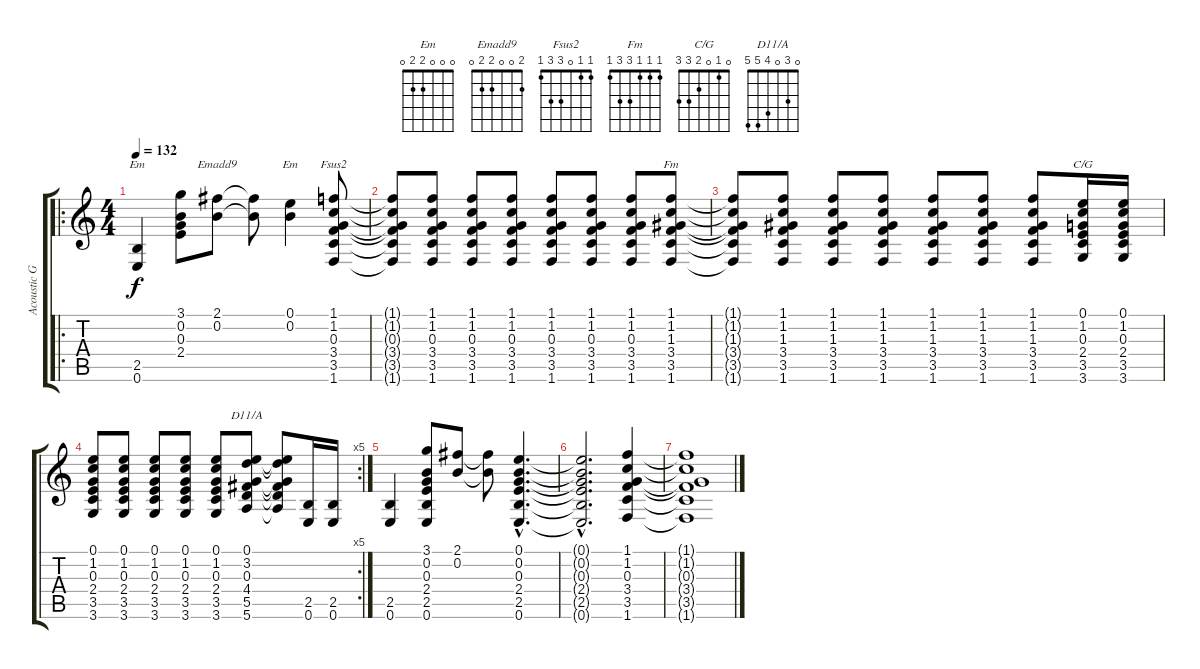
\track ("Acoustic Guitar" "Acoustic G") {instrument acousticguitarsteel}
\staff {score tabs}
\tuning (E4 B3 G3 D3 A2 E2) {hide}
\chord ("Em" 3 0 0 2 2 0)
\chord ("Emadd9" 2 0 0 2 2 0)
\chord ("Em" 0 0 0 2 2 0)
\chord ("Fsus2" 1 1 0 3 3 1)
\chord ("Fm" 1 1 1 3 3 1)
\chord ("C/G" 0 1 0 2 3 3)
\chord ("D11/A" 0 3 0 4 5 5)
\ro
\ts (4 4)
\tempo 132
\clef g2
\ks c
(2.5 0.6).4{ch "Em" dy f} (3.1 0.2 0.3 2.4).8 (2.1 0.2).8{ch "Emadd9"} (2.1{t} 0.2{t}).8 (0.1 0.2).4{ch "Em"} (1.1 1.2 0.3 3.4 3.5 1.6).8{ch "Fsus2"} |
(1.1{t} 1.2{t} 0.3{t} 3.4{t} 3.5{t} 1.6{t}).8 (1.1 1.2 0.3 3.4 3.5 1.6).8 (1.1 1.2 0.3 3.4 3.5 1.6).8 (1.1 1.2 0.3 3.4 3.5 1.6).8 (1.1 1.2 0.3 3.4 3.5 1.6).8 (1.1 1.2 0.3 3.4 3.5 1.6).8 (1.1 1.2 0.3 3.4 3.5 1.6).8 (1.1 1.2 1.3 3.4 3.5 1.6).8{ch "Fm"} |
(1.1{t} 1.2{t} 1.3{t} 3.4{t} 3.5{t} 1.6{t}).8 (1.1 1.2 1.3 3.4 3.5 1.6).8 (1.1 1.2 1.3 3.4 3.5 1.6).8 (1.1 1.2 1.3 3.4 3.5 1.6).8 (1.1 1.2 1.3 3.4 3.5 1.6).8 (1.1 1.2 1.3 3.4 3.5 1.6).8 (1.1 1.2 1.3 3.4 3.5 1.6).8 (0.1 1.2 0.3 2.4 3.5 3.6).16{ch "C/G"} (0.1 1.2 0.3 2.4 3.5 3.6).16 |
\rc 5
(0.1 1.2 0.3 2.4 3.5 3.6).8 (0.1 1.2 0.3 2.4 3.5 3.6).8 (0.1 1.2 0.3 2.4 3.5 3.6).8 (0.1 1.2 0.3 2.4 3.5 3.6).8 (0.1 1.2 0.3 2.4 3.5 3.6).8 (0.1 3.2 0.3 4.4 5.5 5.6).8{ch "D11/A"} (0.1{t} 3.2{t} 0.3{t} 4.4{t} 5.5{t} 5.6{t}).8 (2.5 0.6).16 (2.5 0.6).16 |
(2.5 0.6).4 (3.1 0.2 0.3 2.4 2.5 0.6).8 (2.1 0.2).8 (2.1{t} 0.2{t}).8 (0.1{hac} 0.2{hac} 0.3{hac} 2.4{hac} 2.5{hac} 0.6{hac}).4{d} |
(0.1{hac t} 0.2{hac t} 0.3{hac t} 2.4{hac t} 2.5{hac t} 0.6{hac t}).2{d} (1.1 1.2 0.3 3.4 3.5 1.6).4 |
(1.1{t} 1.2{t} 0.3{t} 3.4{t} 3.5{t} 1.6{t}).1
